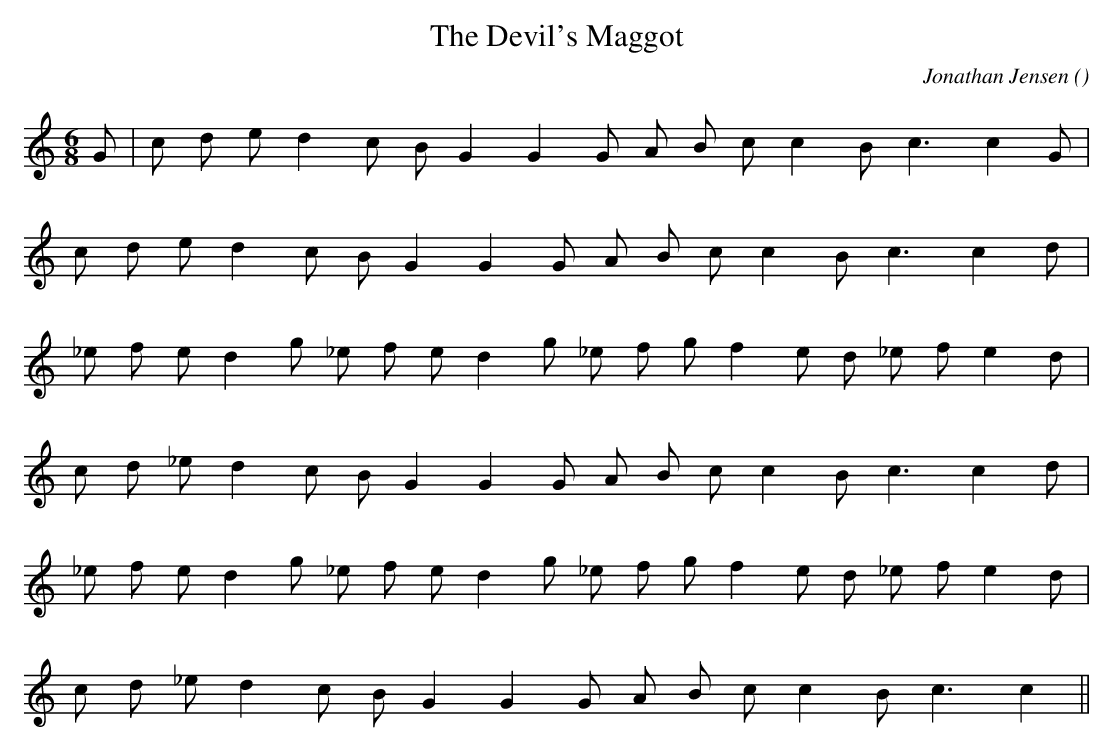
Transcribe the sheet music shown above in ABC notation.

X:1
T: The Devil's Maggot
C:Jonathan Jensen
O:
M:6/8
K:C
K:C
M:6/8
L:1/16
G2 |c2 d2 e2 d4 c2 B2 G4G4 G2 A2 B2 c2 c4 B2 c6c4 G2 |
c2 d2 e2 d4 c2 B2 G4G4 G2 A2 B2 c2 c4 B2 c6c4 d2 |
_e2 f2 e2 d4 g2 _e2 f2 e2 d4 g2 _e2 f2 g2 f4 e2 d2 _e2 f2 e4 d2 |
c2 d2 _e2 d4 c2 B2 G4G4 G2 A2 B2 c2 c4 B2 c6c4 d2 |
_e2 f2 e2 d4 g2 _e2 f2 e2 d4 g2 _e2 f2 g2 f4 e2 d2 _e2 f2 e4 d2 |
c2 d2 _e2 d4 c2 B2 G4G4 G2 A2 B2 c2 c4 B2 c6c4 ||
